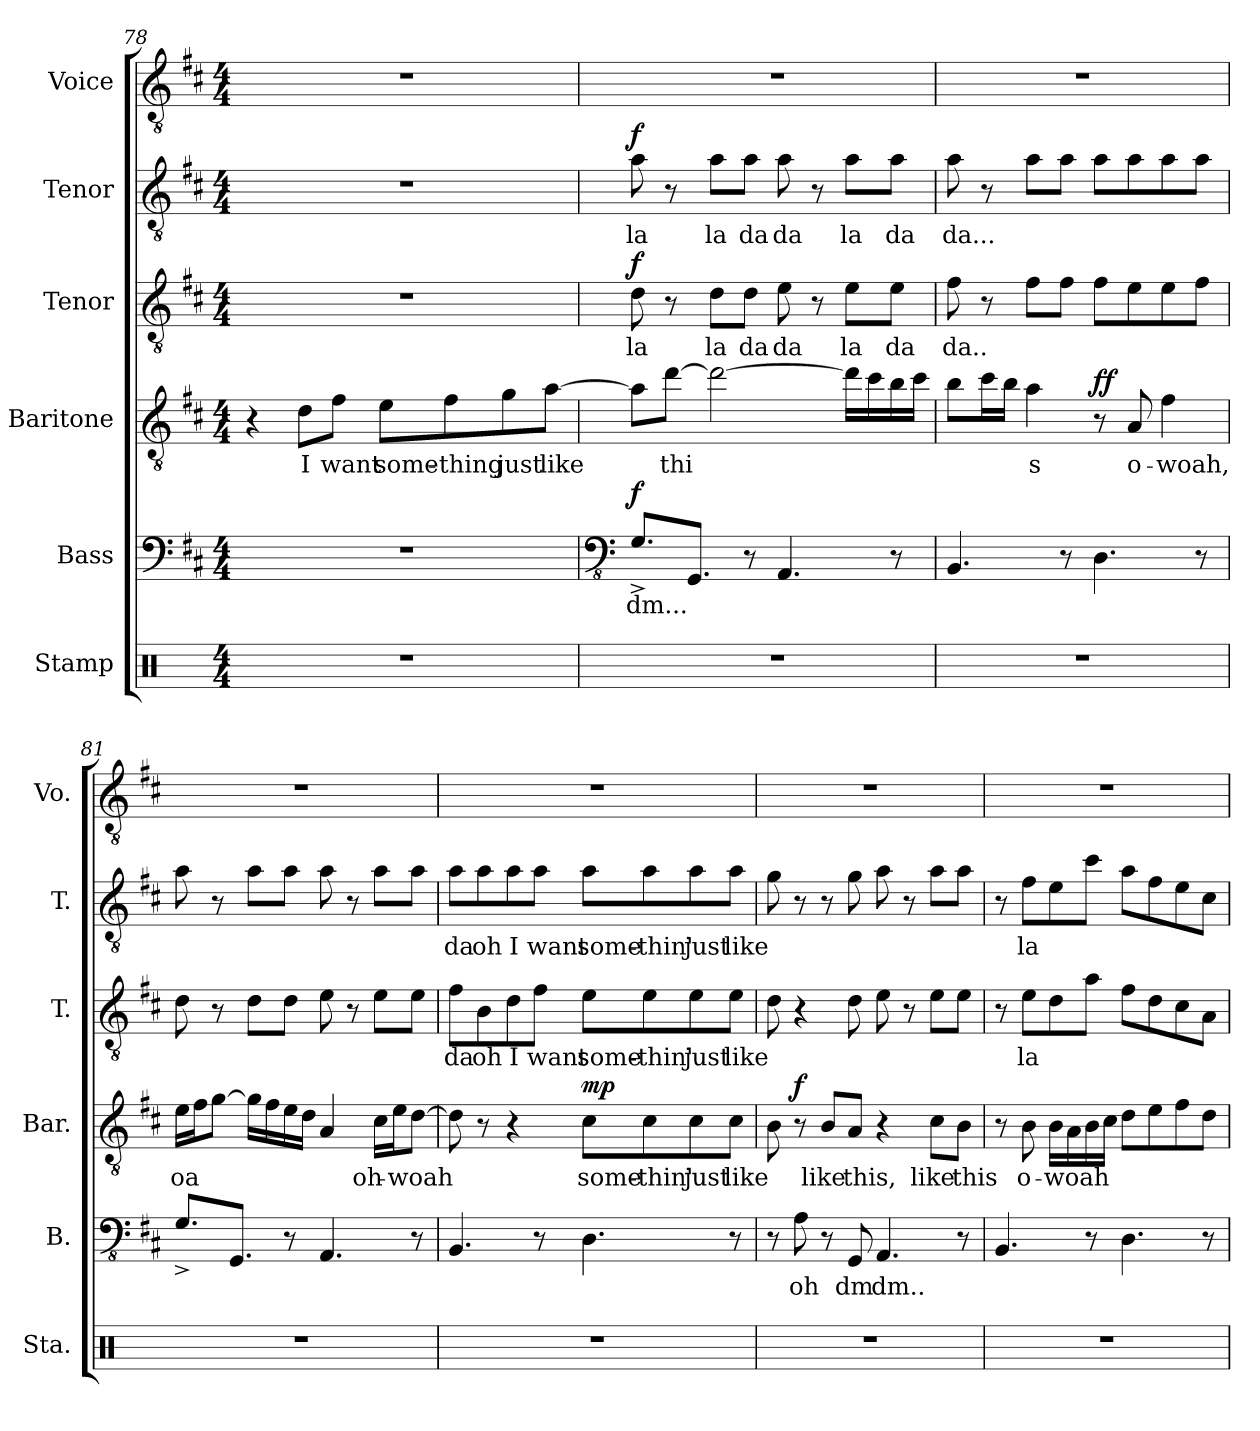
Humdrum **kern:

**kern	**kern	**text	**dynam	**kern	**text	**dynam	**kern	**text	**dynam	**kern	**text	**dynam	**kern
*part6	*part5	*part5	*part5	*part4	*part4	*part4	*part3	*part3	*part3	*part2	*part2	*part2	*part1
*staff6	*staff5	*staff5	*staff5	*staff4	*staff4	*staff4	*staff3	*staff3	*staff3	*staff2	*staff2	*staff2	*staff1
*I"Stamp	*I"Bass	*	*	*I"Baritone	*	*	*I"Tenor	*	*	*I"Tenor	*	*	*I"Voice
*I'Sta.	*I'B.	*	*	*I'Bar.	*	*	*I'T.	*	*	*I'T.	*	*	*I'Vo.
*clefX	*clefF4	*	*	*clefGv2	*	*	*clefGv2	*	*	*clefGv2	*	*	*clefGv2
*	*	*	*	*	*	*	*	*	*	*	*	*	*ITrd-7c-12
*k[]	*k[f#c#]	*	*	*k[f#c#]	*	*	*k[f#c#]	*	*	*k[f#c#]	*	*	*k[f#c#]
*M4/4	*M4/4	*	*	*M4/4	*	*	*M4/4	*	*	*M4/4	*	*	*M4/4
=78	=78	=78	=78	=78	=78	=78	=78	=78	=78	=78	=78	=78	=78
1r	1r	.	.	4r	.	.	1r	.	.	1r	.	.	1r
!	!	!	!	!	!LO:LY:b	!	!	!	!	!	!	!	!
.	.	.	.	8d\L	I	.	.	.	.	.	.	.	.
!	!	!	!	!	!LO:LY:b	!	!	!	!	!	!	!	!
.	.	.	.	8f#\J	want	.	.	.	.	.	.	.	.
!	!	!	!	!	!LO:LY:b	!	!	!	!	!	!	!	!
.	.	.	.	8e\L	some-	.	.	.	.	.	.	.	.
!	!	!	!	!	!LO:LY:b	!	!	!	!	!	!	!	!
.	.	.	.	8f#\	-thing	.	.	.	.	.	.	.	.
!	!	!	!	!	!LO:LY:b	!	!	!	!	!	!	!	!
.	.	.	.	8g\	just	.	.	.	.	.	.	.	.
!	!	!	!	!	!LO:LY:b	!	!	!	!	!	!	!	!
.	.	.	.	[8a\J	like	.	.	.	.	.	.	.	.
!!LO:PB:g=z
=79	=79	=79	=79	=79	=79	=79	=79	=79	=79	=79	=79	=79	=79
*	*clefFv4	*	*	*	*	*	*	*	*	*	*	*	*
!	!	!LO:LY:b	!LO:DY:b	!	!	!	!	!LO:LY:b	!LO:DY:b	!	!LO:LY:b	!LO:DY:b	!
1r	8.GG^/L	dm...	f	8a\L]	.	.	8d\	la	f	8a\	la	f	1r
!	!	!	!	!	!LO:LY:b	!	!	!	!	!	!	!	!
.	.	.	.	[8dd\J	thi	.	8r	.	.	8r	.	.	.
.	8.GGG/J	.	.	.	.	.	.	.	.	.	.	.	.
!	!	!	!	!	!	!	!	!LO:LY:b	!	!	!LO:LY:b	!	!
.	.	.	.	2dd\_	.	.	8d\L	la	.	8a\L	la	.	.
!	!	!	!	!	!	!	!	!LO:LY:b	!	!	!LO:LY:b	!	!
.	8r	.	.	.	.	.	8d\J	da	.	8a\J	da	.	.
!	!	!	!	!	!	!	!	!LO:LY:b	!	!	!LO:LY:b	!	!
.	4.AAA/	.	.	.	.	.	8e\	da	.	8a\	da	.	.
.	.	.	.	.	.	.	8r	.	.	8r	.	.	.
!	!	!	!	!	!	!	!	!LO:LY:b	!	!	!LO:LY:b	!	!
.	.	.	.	16dd\LL]	.	.	8e\L	la	.	8a\L	la	.	.
.	.	.	.	16cc#\	.	.	.	.	.	.	.	.	.
!	!	!	!	!	!	!	!	!LO:LY:b	!	!	!LO:LY:b	!	!
.	8r	.	.	16b\	.	.	8e\J	da	.	8a\J	da	.	.
.	.	.	.	16cc#\JJ	.	.	.	.	.	.	.	.	.
=80	=80	=80	=80	=80	=80	=80	=80	=80	=80	=80	=80	=80	=80
!	!	!	!	!	!	!	!	!LO:LY:b	!	!	!LO:LY:b	!	!
1r	4.BBB/	.	.	8b\L	.	.	8f#\	da..	.	8a\	da...	.	1r
.	.	.	.	16cc#\L	.	.	8r	.	.	8r	.	.	.
.	.	.	.	16b\JJ	.	.	.	.	.	.	.	.	.
!	!	!	!	!	!LO:LY:b	!	!	!	!	!	!	!	!
.	.	.	.	4a\	s	.	8f#\L	.	.	8a\L	.	.	.
.	8r	.	.	.	.	.	8f#\J	.	.	8a\J	.	.	.
!	!	!	!	!	!	!LO:DY:b	!	!	!	!	!	!	!
.	4.DD\	.	.	8r	.	ff	8f#\L	.	.	8a\L	.	.	.
!	!	!	!	!	!LO:LY:b	!	!	!	!	!	!	!	!
.	.	.	.	8A/	o-	.	8e\	.	.	8a\	.	.	.
!	!	!	!	!	!LO:LY:b	!	!	!	!	!	!	!	!
.	.	.	.	4f#\	-woah,	.	8e\	.	.	8a\	.	.	.
.	8r	.	.	.	.	.	8f#\J	.	.	8a\J	.	.	.
=81	=81	=81	=81	=81	=81	=81	=81	=81	=81	=81	=81	=81	=81
!	!	!	!	!	!LO:LY:b	!	!	!	!	!	!	!	!
1r	8.GG^/L	.	.	16e\LL	oa	.	8d\	.	.	8a\	.	.	1r
.	.	.	.	16f#\J	.	.	.	.	.	.	.	.	.
.	.	.	.	[8g\J	.	.	8r	.	.	8r	.	.	.
.	8.GGG/J	.	.	.	.	.	.	.	.	.	.	.	.
.	.	.	.	16g\LL]	.	.	8d\L	.	.	8a\L	.	.	.
.	.	.	.	16f#\	.	.	.	.	.	.	.	.	.
.	8r	.	.	16e\	.	.	8d\J	.	.	8a\J	.	.	.
.	.	.	.	16d\JJ	.	.	.	.	.	.	.	.	.
.	4.AAA/	.	.	4A/	.	.	8e\	.	.	8a\	.	.	.
.	.	.	.	.	.	.	8r	.	.	8r	.	.	.
!	!	!	!	!	!LO:LY:b	!	!	!	!	!	!	!	!
.	.	.	.	16c#\LL	oh-	.	8e\L	.	.	8a\L	.	.	.
!	!	!	!	!	!LO:LY:b	!	!	!	!	!	!	!	!
.	.	.	.	16e\J	-woah	.	.	.	.	.	.	.	.
.	8r	.	.	[8d\J	.	.	8e\J	.	.	8a\J	.	.	.
!!LO:PB:g=z
=82	=82	=82	=82	=82	=82	=82	=82	=82	=82	=82	=82	=82	=82
!	!	!	!	!	!	!	!	!LO:LY:b	!	!	!LO:LY:b	!	!
1r	4.BBB/	.	.	8d\]	.	.	8f#\L	da	.	8a\L	da	.	1r
!	!	!	!	!	!	!	!	!LO:LY:b	!	!	!LO:LY:b	!	!
.	.	.	.	8r	.	.	8B\	oh	.	8a\	oh	.	.
!	!	!	!	!	!	!	!	!LO:LY:b	!	!	!LO:LY:b	!	!
.	.	.	.	4r	.	.	8d\	I	.	8a\	I	.	.
!	!	!	!	!	!	!	!	!LO:LY:b	!	!	!LO:LY:b	!	!
.	8r	.	.	.	.	.	8f#\J	want	.	8a\J	want	.	.
!	!	!	!	!	!LO:LY:b	!LO:DY:b	!	!LO:LY:b	!	!	!LO:LY:b	!	!
.	4.DD\	.	.	8c#\L	some-	mp	8e\L	some-	.	8a\L	some-	.	.
!	!	!	!	!	!LO:LY:b	!	!	!LO:LY:b	!	!	!LO:LY:b	!	!
.	.	.	.	8c#\	-thin'	.	8e\	-thin'	.	8a\	-thin'	.	.
!	!	!	!	!	!LO:LY:b	!	!	!LO:LY:b	!	!	!LO:LY:b	!	!
.	.	.	.	8c#\	just	.	8e\	just	.	8a\	just	.	.
!	!	!	!	!	!LO:LY:b	!	!	!LO:LY:b	!	!	!LO:LY:b	!	!
.	8r	.	.	8c#\J	like	.	8e\J	like	.	8a\J	like	.	.
=83	=83	=83	=83	=83	=83	=83	=83	=83	=83	=83	=83	=83	=83
1r	8r	.	.	8B\	.	.	8d\	.	.	8g\	.	.	1r
!	!	!LO:LY:b	!	!	!	!LO:DY:b	!	!	!	!	!	!	!
.	8AA\	oh	.	8r	.	f	4r	.	.	8r	.	.	.
!	!	!	!	!	!LO:LY:b	!	!	!	!	!	!	!	!
.	8r	.	.	8B/L	like	.	.	.	.	8r	.	.	.
!	!	!LO:LY:b	!	!	!LO:LY:b	!	!	!	!	!	!	!	!
.	8GGG/	dm	.	8A/J	this,	.	8d\	.	.	8g\	.	.	.
!	!	!LO:LY:b	!	!	!	!	!	!	!	!	!	!	!
.	4.AAA/	dm..	.	4r	.	.	8e\	.	.	8a\	.	.	.
.	.	.	.	.	.	.	8r	.	.	8r	.	.	.
!	!	!	!	!	!LO:LY:b	!	!	!	!	!	!	!	!
.	.	.	.	8c#\L	like	.	8e\L	.	.	8a\L	.	.	.
!	!	!	!	!	!LO:LY:b	!	!	!	!	!	!	!	!
.	8r	.	.	8B\J	this	.	8e\J	.	.	8a\J	.	.	.
=84	=84	=84	=84	=84	=84	=84	=84	=84	=84	=84	=84	=84	=84
1r	4.BBB/	.	.	8r	.	.	8r	.	.	8r	.	.	1r
!	!	!	!	!	!LO:LY:b	!	!	!LO:LY:b	!	!	!LO:LY:b	!	!
.	.	.	.	8B\	o-	.	8e\L	la	.	8f#\L	la	.	.
!	!	!	!	!	!LO:LY:b	!	!	!	!	!	!	!	!
.	.	.	.	16B\LL	-woah	.	8d\	.	.	8e\	.	.	.
.	.	.	.	16A\	.	.	.	.	.	.	.	.	.
.	8r	.	.	16B\	.	.	8a\J	.	.	8cc#\J	.	.	.
.	.	.	.	16c#\JJ	.	.	.	.	.	.	.	.	.
.	4.DD\	.	.	8d\L	.	.	8f#\L	.	.	8a\L	.	.	.
.	.	.	.	8e\	.	.	8d\	.	.	8f#\	.	.	.
.	.	.	.	8f#\	.	.	8c#\	.	.	8e\	.	.	.
.	8r	.	.	8d\J	.	.	8A\J	.	.	8c#\J	.	.	.
=	=	=	=	=	=	=	=	=	=	=	=	=	=
*-	*-	*-	*-	*-	*-	*-	*-	*-	*-	*-	*-	*-	*-
